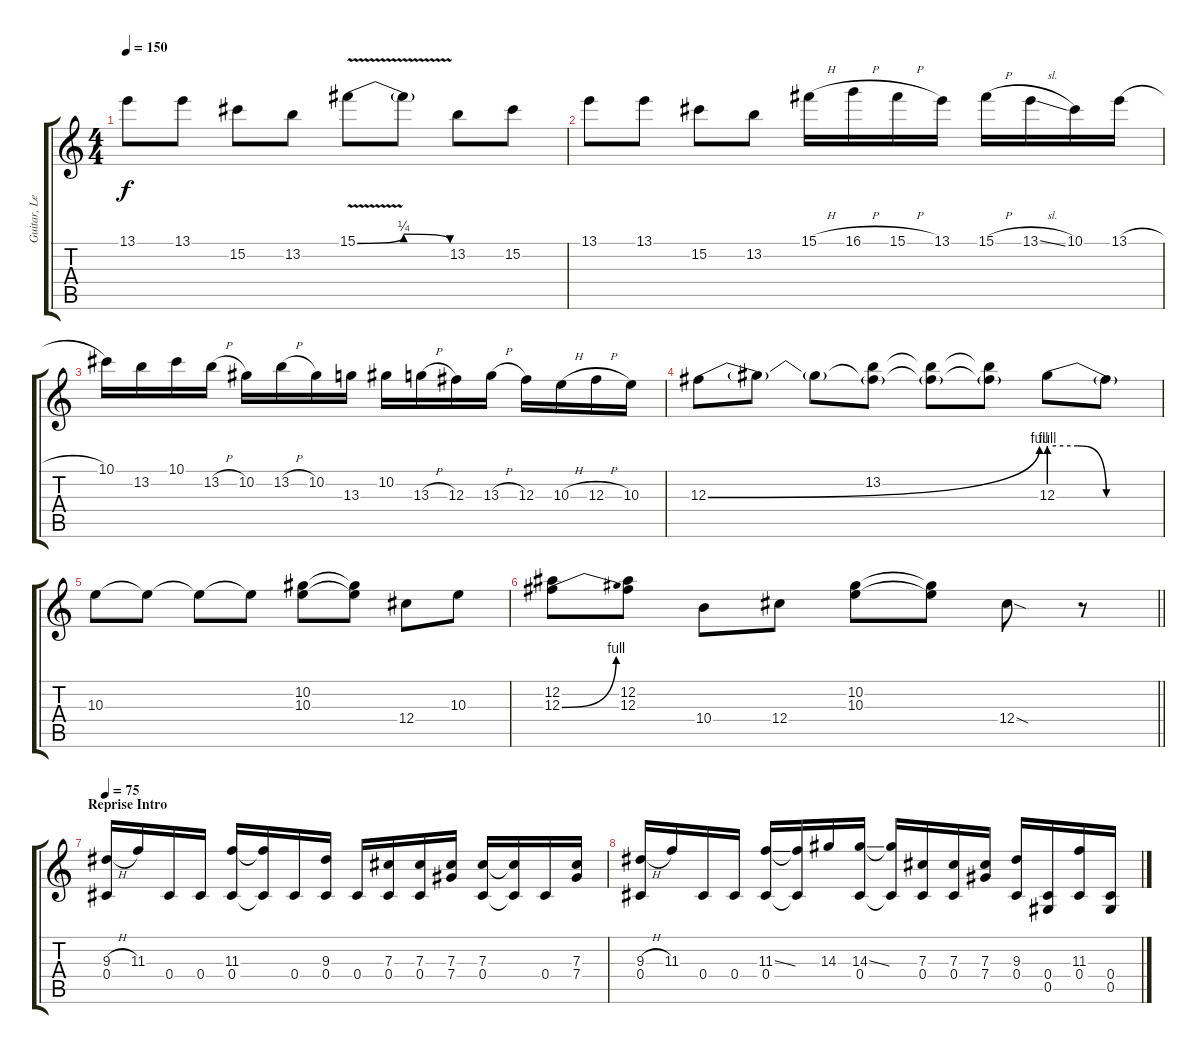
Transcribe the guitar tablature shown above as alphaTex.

\track ("Guitar, Lead" "Guitar, Le") {instrument overdrivenguitar}
\staff {score tabs}
\tuning (Eb4 Bb3 Gb3 Db3 Ab2 Db2) {hide}
\ts (4 4)
\tempo 150
\clef g2
\ks c
13.1.8{dy f} 13.1.8 15.2.8 13.2.8 15.1{be (bendrelease 0 0 15 1 15 1 60 0) v}.8 15.1{t}.8 13.2.8 15.2.8 |
13.1.8 13.1.8 15.2.8 13.2.8 15.1{h}.16 16.1{h}.16 15.1{h}.16 13.1.16 15.1{h}.16 13.1{sl}.16 10.1.16 13.1{h}.16 |
10.1.16 13.2.16 10.1.16 13.2{h}.16 10.2.16 13.2{h}.16 10.2.16 13.3.16 10.2.16 13.3{h}.16 12.3.16 13.3{h}.16 12.3.16 10.3{h}.16 12.3{h}.16 10.3.16 |
12.3{be (bend 0 0 60 4)}.8 12.3{t}.8 12.3{t}.8 (13.2 12.3{t}).8 (13.2{t} 12.3{t}).8 (13.2{t} 12.3{t}).8 12.3{be (custom 0 4 15 4 30 0 60 0)}.8 12.3{t}.8 |
10.3.8 10.3{t}.8 10.3{t}.8 10.3{t}.8 (10.2 10.3).8 (10.2{t} 10.3{t}).8 12.4.8 10.3.8 |
\barLineRight lightlight
(12.2 12.3{be (bend 0 0 60 4)}).8 (12.2 12.3).8 10.4.8 12.4.8 (10.2 10.3).8 (10.2{t} 10.3{t}).8 12.4{sod}.8 r.8 |
\section ("" "Reprise Intro")
\tempo 75
(9.3{h} 0.4).16 11.3.16 0.4.16 0.4.16 (11.3 0.4).16 (11.3{t} 0.4{t}).16 0.4.16 (9.3 0.4).16 0.4.16 (7.3 0.4).16 (7.3 0.4).16 (7.3 7.4).16 (7.3 0.4).16 (7.3{t} 0.4{t}).16 0.4.16 (7.3 7.4).16 |
(9.3{h} 0.4).16 11.3.16 0.4.16 0.4.16 (11.3{ss} 0.4).16 (11.3{t} 0.4{t}).16 14.3.16 (14.3{ss} 0.4).16 (14.3{t} 0.4{t}).16 (7.3 0.4).16 (7.3 0.4).16 (7.3 7.4).16 (9.3 0.4).16 (0.4 0.5).16 (11.3 0.4).16 (0.4 0.5).16
